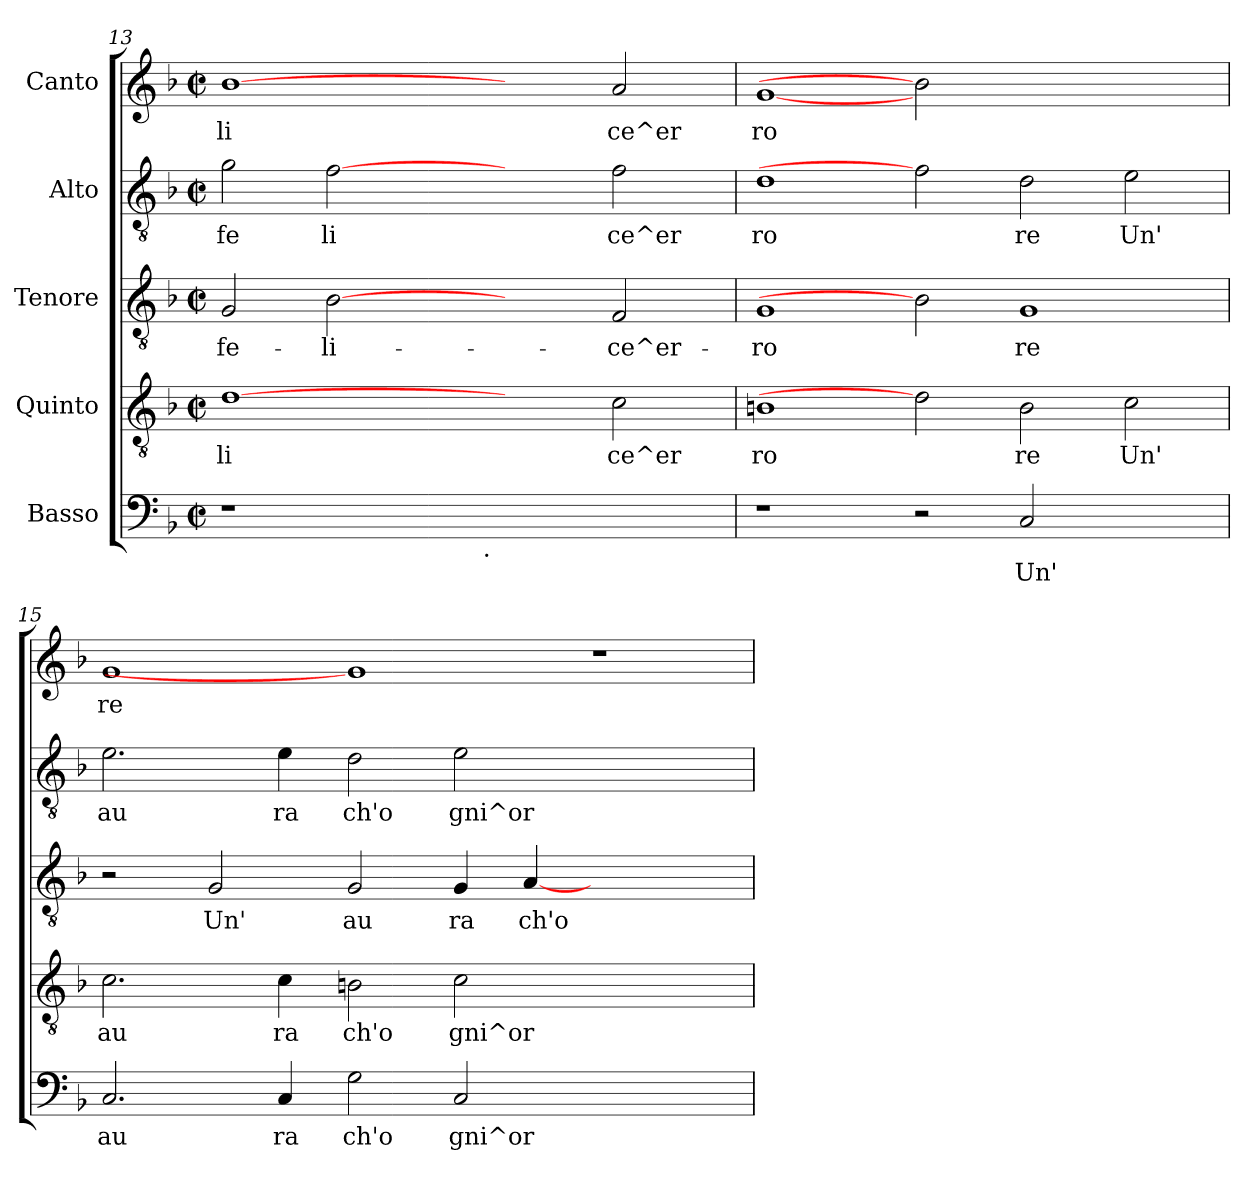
**kern	**text	**kern	**text	**kern	**text	**kern	**text	**kern	**text
*part5	*part5	*part4	*part4	*part3	*part3	*part2	*part2	*part1	*part1
*staff5	*staff5	*staff4	*staff4	*staff3	*staff3	*staff2	*staff2	*staff1	*staff1
*I"Basso	*	*I"Quinto	*	*I"Tenore	*	*I"Alto	*	*I"Canto	*
*clefF4	*	*clefGv2	*	*clefGv2	*	*clefGv2	*	*clefG2	*
*k[b-]	*	*k[b-]	*	*k[b-]	*	*k[b-]	*	*k[b-]	*
*F:	*	*F:	*	*F:	*	*F:	*	*F:	*
*M2/2	*	*M2/2	*	*M2/2	*	*M2/2	*	*M2/2	*
*met(c|)	*	*met(c|)	*	*met(c|)	*	*met(c|)	*	*met(c|)	*
=13	=13	=13	=13	=13	=13	=13	=13	=13	=13
!	!	!	!LO:LY:b:cj	!	!LO:LY:b:cj	!	!LO:LY:b:cj	!	!LO:LY:b:cj
*^	*	*	*	*	*	*	*	*	*
1r	2ryy	.	[1d	li	2G/	fe-	2g\	fe	[1b-	li
!	!	!	!	!	!	!LO:LY:b:cj	!	!LO:LY:b:cj	!	!
.	4ryy	.	.	.	[2B-	-li-	[2f	li	.	.
.	8ryy	.	.	.	.	.	.	.	.	.
.	16ryy	.	.	.	.	.	.	.	.	.
.	64ryy	.	.	.	.	.	.	.	.	.
!	!LO:TX:b:t=.	!	!	!	!	!	!	!	!	!
.	1ryy	.	.	.	.	.	.	.	.	.
1ryy	.	.	2ryy	.	2ryy	.	2ryy	.	2ryy	.
!	!	!	!	!LO:LY:b:cj	!	!LO:LY:b:cj	!	!LO:LY:b:cj	!	!LO:LY:b:cj
.	.	.	2c\	ce^er	2F/	-ce^er-	2f\	ce^er	2a/	ce^er
.	32.ryy	.	.	.	.	.	.	.	.	.
!!LO:PB:g=z
=14	=14	=14	=14	=14	=14	=14	=14	=14	=14	=14
!	!	!	!	!LO:LY:b:cj	!	!LO:LY:b:cj	!	!LO:LY:b:cj	!	!LO:LY:b:cj
*v	*v	*	*	*	*	*	*	*	*	*
1r	.	1Bn	ro	1G	-ro	1d	ro	[1g	ro
2r	.	2d]	.	2B-]	.	2f]	.	2b-]	.
!	!LO:LY:b:cj	!	!LO:LY:b:cj	!	!LO:LY:b:cj	!	!LO:LY:b:cj	!	!
2C/	Un'	2B\	re	1G	re	2d\	re	1ryy	.
!	!	!	!LO:LY:b:cj	!	!	!	!LO:LY:b:cj	!	!
2ryy	.	2c\	Un'	.	.	2e\	Un'	.	.
=15	=15	=15	=15	=15	=15	=15	=15	=15	=15
!	!LO:LY:b:cj	!	!LO:LY:b:cj	!	!	!	!LO:LY:b:cj	!	!LO:LY:b:cj
2.C/	au	2.c\	au	2r	.	2.e\	au	1g	re
!	!	!	!	!	!LO:LY:b:cj	!	!	!	!
.	.	.	.	2G/	Un'	.	.	.	.
!	!LO:LY:b:cj	!	!LO:LY:b:cj	!	!	!	!LO:LY:b:cj	!	!
4C/	ra	4c\	ra	.	.	4e\	ra	.	.
!	!LO:LY:b:cj	!	!LO:LY:b:cj	!	!LO:LY:b:cj	!	!LO:LY:b:cj	!	!
2G\	ch'o	2Bn\	ch'o	2G/	au	2d\	ch'o	1g]	.
!	!LO:LY:b:cj	!	!LO:LY:b:cj	!	!LO:LY:b:cj	!	!LO:LY:b:cj	!	!
2C/	gni^or	2c\	gni^or	4G/	ra	2e\	gni^or	.	.
!	!	!	!	!	!LO:LY:b:cj	!	!	!	!
.	.	.	.	[<4A/	ch'o	.	.	.	.
1ryy	.	1ryy	.	1ryy	.	1ryy	.	1r	.
=	=	=	=	=	=	=	=	=	=
*-	*-	*-	*-	*-	*-	*-	*-	*-	*-
